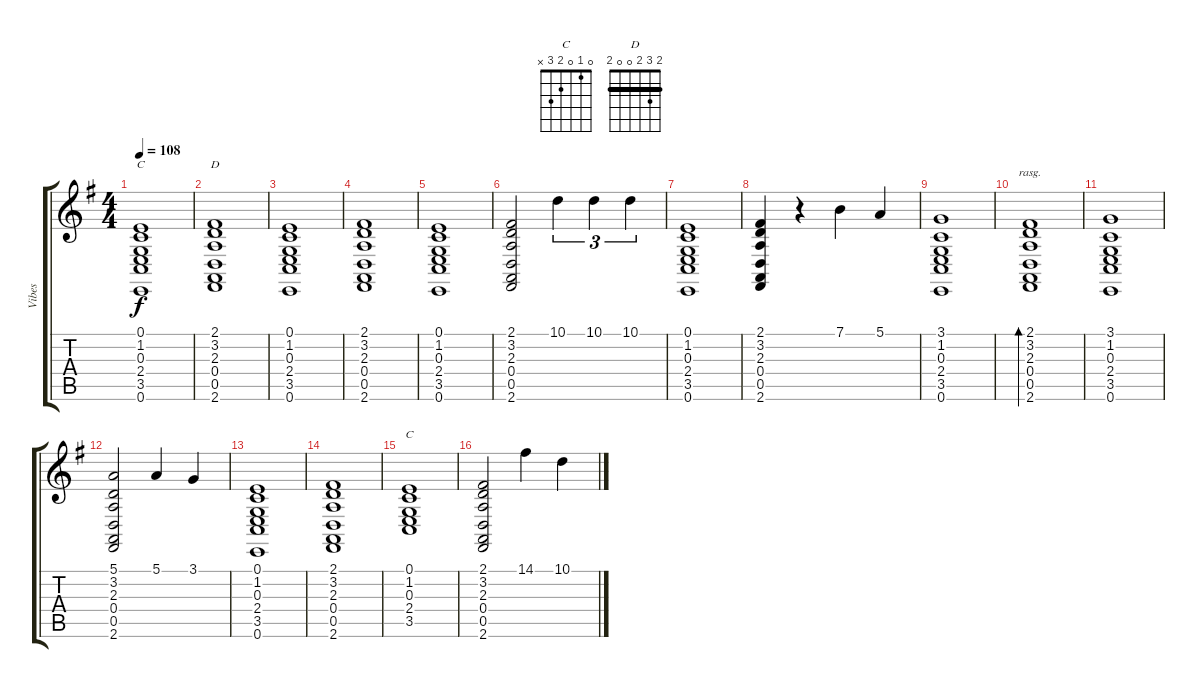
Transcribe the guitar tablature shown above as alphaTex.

\track ("Vibes" "Vibes") {instrument vibraphone}
\staff {score tabs}
\tuning (E4 B3 G3 D3 A2 E2) {hide}
\chord ("C" 0 1 0 2 3 0)
\chord ("D" 2 3 2 0 0 2) {barre 2}
\chord ("C" 0 1 0 2 3 x)
\ts (4 4)
\tempo 108
\clef g2
\ks g
(0.1 1.2 0.3 2.4 3.5 0.6).1{ch "C" dy f} |
(2.1 3.2 2.3 0.4 0.5 2.6).1{ch "D"} |
(0.1 1.2 0.3 2.4 3.5 0.6).1 |
(2.1 3.2 2.3 0.4 0.5 2.6).1 |
(0.1 1.2 0.3 2.4 3.5 0.6).1 |
(2.1 3.2 2.3 0.4 0.5 2.6).2 10.1.4{tu (3 2)} 10.1.4{tu (3 2)} 10.1.4{tu (3 2)} |
(0.1 1.2 0.3 2.4 3.5 0.6).1 |
(2.1 3.2 2.3 0.4 0.5 2.6).4 r.4 7.1.4 5.1.4 |
(3.1 1.2 0.3 2.4 3.5 0.6).1 |
(2.1 3.2 2.3 0.4 0.5 2.6).1{bd 120 rasg ii} |
(3.1 1.2 0.3 2.4 3.5 0.6).1 |
(5.1 3.2 2.3 0.4 0.5 2.6).2 5.1.4 3.1.4 |
(0.1 1.2 0.3 2.4 3.5 0.6).1 |
(2.1 3.2 2.3 0.4 0.5 2.6).1 |
(0.1 1.2 0.3 2.4 3.5).1{ch "C"} |
(2.1 3.2 2.3 0.4 0.5 2.6).2 14.1.4 10.1.4
